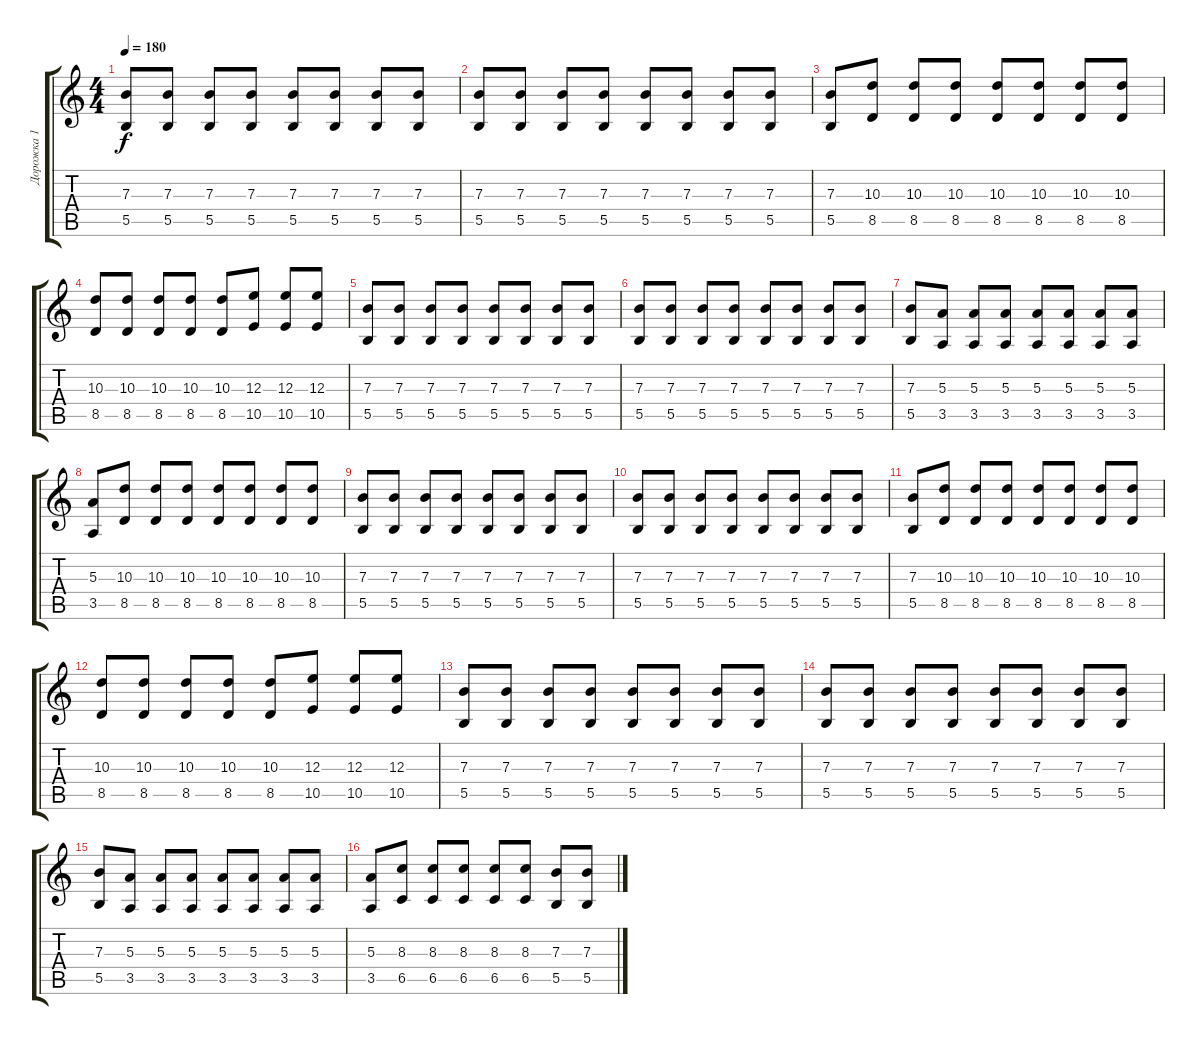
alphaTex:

\track ("Дорожка 1" "Дорожка 1") {instrument distortionguitar}
\staff {score tabs}
\tuning (Db4 Ab3 E3 B2 Gb2 B1) {hide}
\ts (4 4)
\tempo 180
\clef g2
\ks c
(7.3 5.5).8{dy f} (7.3 5.5).8 (7.3 5.5).8 (7.3 5.5).8 (7.3 5.5).8 (7.3 5.5).8 (7.3 5.5).8 (7.3 5.5).8 |
(7.3 5.5).8 (7.3 5.5).8 (7.3 5.5).8 (7.3 5.5).8 (7.3 5.5).8 (7.3 5.5).8 (7.3 5.5).8 (7.3 5.5).8 |
(7.3 5.5).8 (10.3 8.5).8 (10.3 8.5).8 (10.3 8.5).8 (10.3 8.5).8 (10.3 8.5).8 (10.3 8.5).8 (10.3 8.5).8 |
(10.3 8.5).8 (10.3 8.5).8 (10.3 8.5).8 (10.3 8.5).8 (10.3 8.5).8 (12.3 10.5).8 (12.3 10.5).8 (12.3 10.5).8 |
(7.3 5.5).8 (7.3 5.5).8 (7.3 5.5).8 (7.3 5.5).8 (7.3 5.5).8 (7.3 5.5).8 (7.3 5.5).8 (7.3 5.5).8 |
(7.3 5.5).8 (7.3 5.5).8 (7.3 5.5).8 (7.3 5.5).8 (7.3 5.5).8 (7.3 5.5).8 (7.3 5.5).8 (7.3 5.5).8 |
(7.3 5.5).8 (5.3 3.5).8 (5.3 3.5).8 (5.3 3.5).8 (5.3 3.5).8 (5.3 3.5).8 (5.3 3.5).8 (5.3 3.5).8 |
(5.3 3.5).8 (10.3 8.5).8 (10.3 8.5).8 (10.3 8.5).8 (10.3 8.5).8 (10.3 8.5).8 (10.3 8.5).8 (10.3 8.5).8 |
(7.3 5.5).8 (7.3 5.5).8 (7.3 5.5).8 (7.3 5.5).8 (7.3 5.5).8 (7.3 5.5).8 (7.3 5.5).8 (7.3 5.5).8 |
(7.3 5.5).8 (7.3 5.5).8 (7.3 5.5).8 (7.3 5.5).8 (7.3 5.5).8 (7.3 5.5).8 (7.3 5.5).8 (7.3 5.5).8 |
(7.3 5.5).8 (10.3 8.5).8 (10.3 8.5).8 (10.3 8.5).8 (10.3 8.5).8 (10.3 8.5).8 (10.3 8.5).8 (10.3 8.5).8 |
(10.3 8.5).8 (10.3 8.5).8 (10.3 8.5).8 (10.3 8.5).8 (10.3 8.5).8 (12.3 10.5).8 (12.3 10.5).8 (12.3 10.5).8 |
(7.3 5.5).8 (7.3 5.5).8 (7.3 5.5).8 (7.3 5.5).8 (7.3 5.5).8 (7.3 5.5).8 (7.3 5.5).8 (7.3 5.5).8 |
(7.3 5.5).8 (7.3 5.5).8 (7.3 5.5).8 (7.3 5.5).8 (7.3 5.5).8 (7.3 5.5).8 (7.3 5.5).8 (7.3 5.5).8 |
(7.3 5.5).8 (5.3 3.5).8 (5.3 3.5).8 (5.3 3.5).8 (5.3 3.5).8 (5.3 3.5).8 (5.3 3.5).8 (5.3 3.5).8 |
(5.3 3.5).8 (8.3 6.5).8 (8.3 6.5).8 (8.3 6.5).8 (8.3 6.5).8 (8.3 6.5).8 (7.3 5.5).8 (7.3 5.5).8
